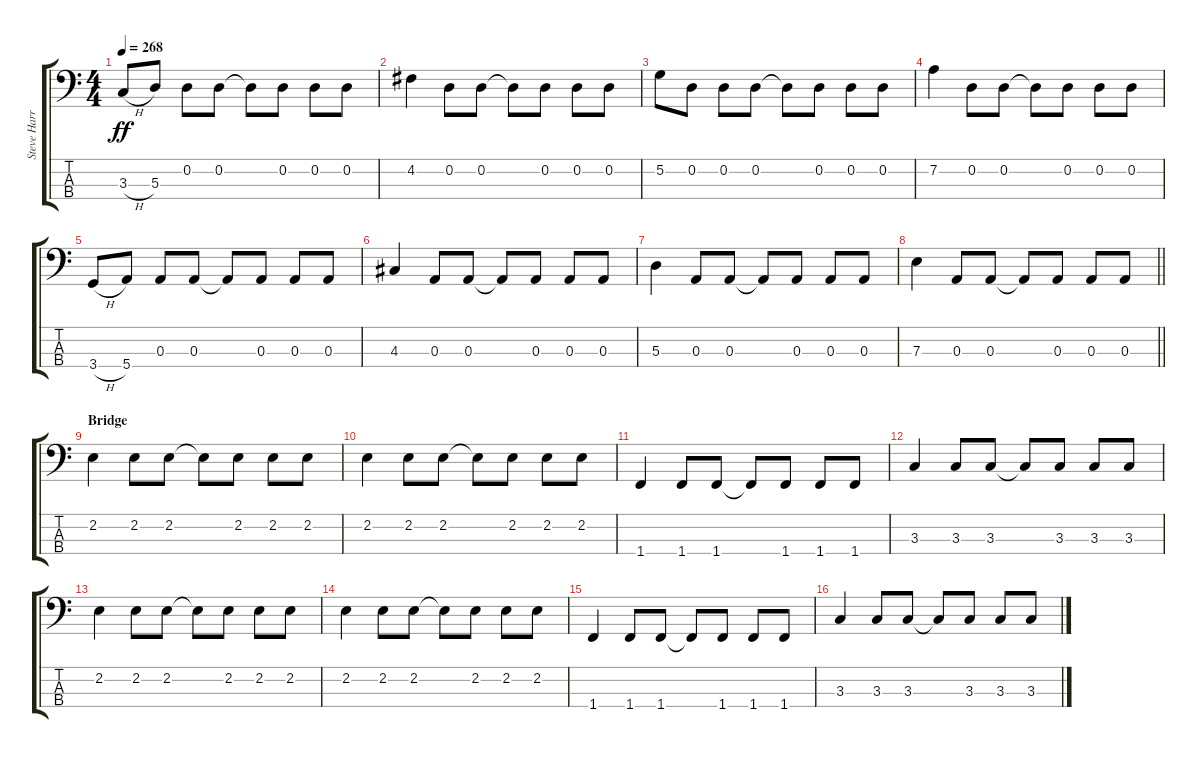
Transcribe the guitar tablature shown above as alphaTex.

\track ("Steve Harris" "Steve Harr") {instrument electricbassfinger}
\staff {score tabs}
\tuning (G2 D2 A1 E1) {hide}
\ts (4 4)
\tempo 268
\clef f4
\ks c
3.3{h}.8{dy ff} 5.3.8 0.2.8 0.2.8 0.2{t}.8 0.2.8 0.2.8 0.2.8 |
4.2.4 0.2.8 0.2.8 0.2{t}.8 0.2.8 0.2.8 0.2.8 |
5.2.8 0.2.8 0.2.8 0.2.8 0.2{t}.8 0.2.8 0.2.8 0.2.8 |
7.2.4 0.2.8 0.2.8 0.2{t}.8 0.2.8 0.2.8 0.2.8 |
3.4{h}.8 5.4.8 0.3.8 0.3.8 0.3{t}.8 0.3.8 0.3.8 0.3.8 |
4.3.4 0.3.8 0.3.8 0.3{t}.8 0.3.8 0.3.8 0.3.8 |
5.3.4 0.3.8 0.3.8 0.3{t}.8 0.3.8 0.3.8 0.3.8 |
\barLineRight lightlight
7.3.4 0.3.8 0.3.8 0.3{t}.8 0.3.8 0.3.8 0.3.8 |
\section ("" "Bridge")
2.2.4 2.2.8 2.2.8 2.2{t}.8 2.2.8 2.2.8 2.2.8 |
2.2.4 2.2.8 2.2.8 2.2{t}.8 2.2.8 2.2.8 2.2.8 |
1.4.4 1.4.8 1.4.8 1.4{t}.8 1.4.8 1.4.8 1.4.8 |
3.3.4 3.3.8 3.3.8 3.3{t}.8 3.3.8 3.3.8 3.3.8 |
2.2.4 2.2.8 2.2.8 2.2{t}.8 2.2.8 2.2.8 2.2.8 |
2.2.4 2.2.8 2.2.8 2.2{t}.8 2.2.8 2.2.8 2.2.8 |
1.4.4 1.4.8 1.4.8 1.4{t}.8 1.4.8 1.4.8 1.4.8 |
3.3.4 3.3.8 3.3.8 3.3{t}.8 3.3.8 3.3.8 3.3.8
